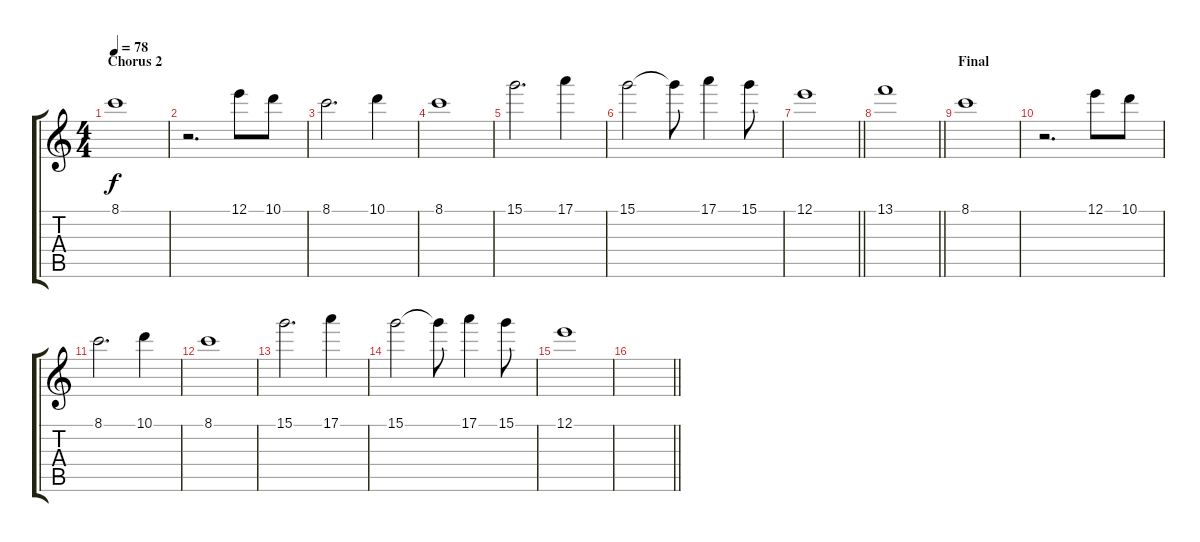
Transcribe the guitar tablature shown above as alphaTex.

\track "" {instrument acousticguitarsteel}
\staff {score tabs}
\tuning (E4 B3 G3 D3 A2 E2) {hide}
\ts (4 4)
\section ("" "Chorus 2")
\tempo 78
\clef g2
\ks c
8.1.1{dy f} |
r.2{d} 12.1.8 10.1.8 |
8.1.2{d} 10.1.4 |
8.1.1 |
15.1.2{d} 17.1.4 |
15.1.2 15.1{t}.8 17.1.4 15.1.8 |
\barLineRight lightlight
12.1.1 |
\barLineRight lightlight
13.1.1 |
\section ("" "Final")
8.1.1 |
r.2{d} 12.1.8 10.1.8 |
8.1.2{d} 10.1.4 |
8.1.1 |
15.1.2{d} 17.1.4 |
15.1.2 15.1{t}.8 17.1.4 15.1.8{txt ""} |
12.1.1 |
\barLineRight lightlight
